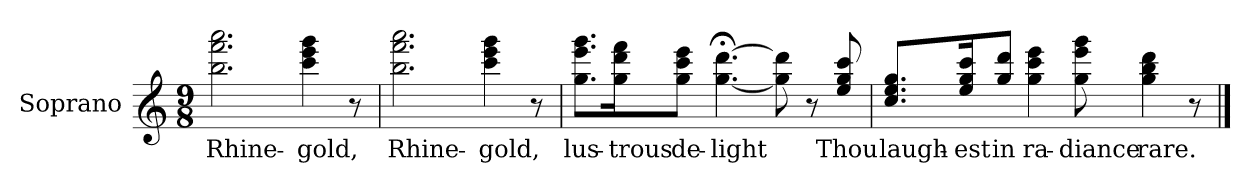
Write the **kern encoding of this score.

**kern	**text
*part1	*part1
*staff1	*staff1
*I"Soprano	*
*I'S	*
*clefG2	*
*ITrd7c12	*
*k[]	*
*C:	*
*M9/8	*
=1	=1
!	!LO:LY:b
2.b\ 2.ff\ 2.aa\	Rhine-
!	!LO:LY:b
4cc\ 4ee\ 4gg\	-gold,
8r	.
=2	=2
!	!LO:LY:b
2.b\ 2.ff\ 2.aa\	Rhine-
!	!LO:LY:b
4cc\ 4ee\ 4gg\	-gold,
8r	.
=3	=3
!	!LO:LY:b
8.g\ 8.ee\ 8.gg\L	lus-
!	!LO:LY:b
16g\ 16dd\ 16ff\K	-trous
!	!LO:LY:b
8g\ 8cc\ 8ee\J	de-
!	!LO:LY:b
[4.g\;< [4.dd\;<	-light
8g\] 8dd\]	.
8r	.
!	!LO:LY:b
8e/ 8g/ 8cc/	Thou
=4	=4
!	!LO:LY:b
8.c/ 8.e/ 8.g/L	laugh-
!	!LO:LY:b
16e/ 16g/ 16cc/K	-est
!	!LO:LY:b
8g/ 8dd/J	in
!	!LO:LY:b
4g\ 4cc\ 4ee\	ra-
!	!LO:LY:b
8g\ 8ee\ 8gg\	-diance
!	!LO:LY:b
4g\ 4b\ 4dd\	rare.
8r	.
==	==
*-	*-
